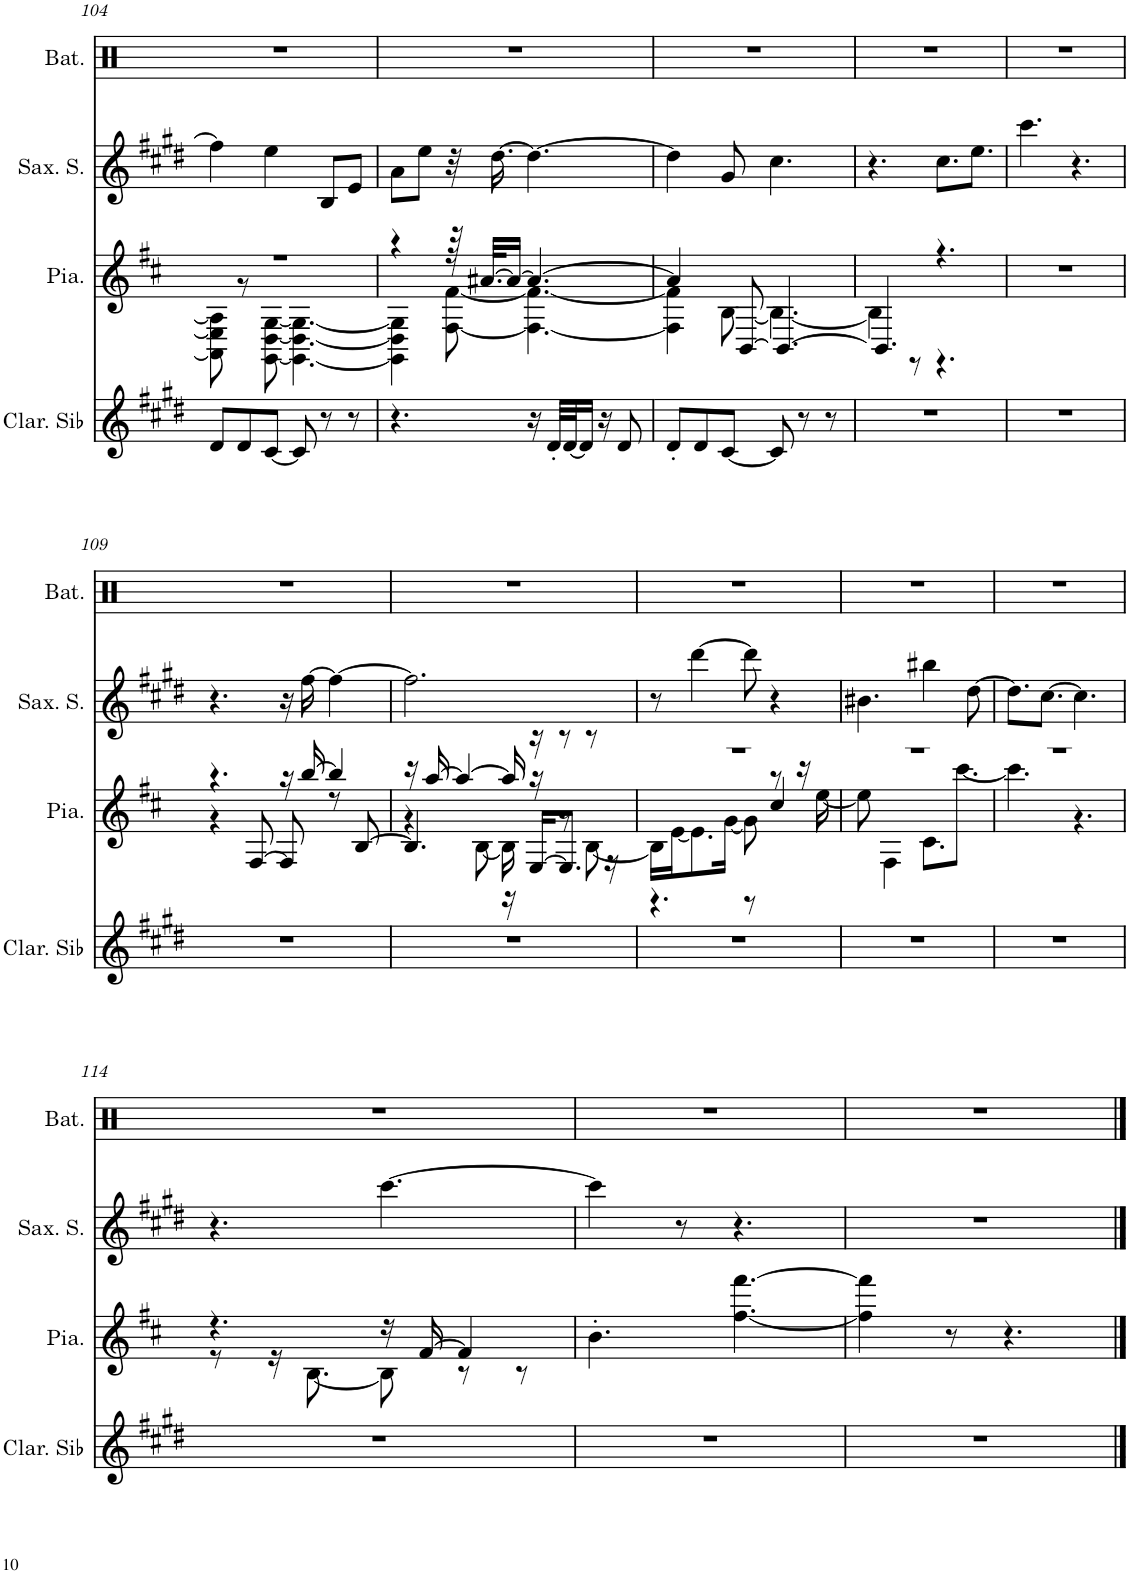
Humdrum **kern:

**kern	**kern	**kern	**kern
*part4	*part3	*part2	*part1
*staff4	*staff3	*staff2	*staff1
*I"Clarinette en Sib	*I"Piano	*I"Saxophone soprano	*I"Set de batterie
*I'Clar. Sib	*I'Pia.	*I'Sax. S.	*I'Bat.
!!LO:PB:g=z
*clefG2	*clefG2	*clefG2	*clefX
*Trd1c2	*	*Trd1c2	*
*k[f#c#g#d#]	*k[f#c#]	*k[f#c#g#d#]	*k[]
*M6/8	*M6/8	*M6/8	*M6/8
=104	=104	=104	=104
*	*^	*	*
8d#/L	2.r	8AA\] 8E\] 8A\]	4ff#\]	2.r
8d#/	.	8r	.	.
[8c#/J	.	[8GG\ [8D\ [8G\	4ee\	.
8c#/]	.	4.GG\_ 4.D\_ 4.G\_	.	.
8r	.	.	8B/L	.
8r	.	.	8e/J	.
=105	=105	=105	=105	=105
4.r	4r	4GG\] 4D\] 4G\]	8a\L	2.r
.	.	.	8ee\J	.
.	64r	[8F#\ [8f#\	32r	.
.	[32.a#X/KLL	.	.	.
.	.	.	[16.dd#\	.
.	16a#/JJ_	.	.	.
16r	4.a#/_	4.F#\_ 4.f#\_	4.dd#\_	.
32d#'/LLL	.	.	.	.
[32d#/J	.	.	.	.
16d#/JJ]	.	.	.	.
16r	.	.	.	.
8d#/	.	.	.	.
=106	=106	=106	=106	=106
8d#'/L	4a#/]	4F#\] 4f#\]	4dd#\]	2.r
8d#/	.	.	.	.
[8c#/J	[8BB/	[8B\	8g#/	.
8c#/]	4.BB/_	4.B\_	4.cc#\	.
8r	.	.	.	.
8r	.	.	.	.
=107	=107	=107	=107	=107
2.r	4.BB/]	4B\]	4.r	2.r
.	.	8r	.	.
.	4.r	4.r	8.cc#\L	.
.	.	.	8.ee\J	.
*	*v	*v	*	*
=108	=108	=108	=108
2.r	2.r	4.ccc#\	2.r
.	.	4.r	.
!!LO:LB:g=z
=109	=109	=109	=109
*	*^	*	*
2.r	4.r	4r	4.r	2.r
.	.	[8F#/	.	.
.	16r	8F#/]	16r	.
.	[16bb/	.	[16ff#\	.
.	4bb/]	8r	4ff#\_	.
.	.	[8B/	.	.
=110	=110	=110	=110	=110
*	*	*^	*	*
2.r	16r	4r	4.B/]	2.ff#\]	2.r
.	[16aa/	.	.	.	.
.	4aa/_	.	.	.	.
.	.	[8B\	.	.	.
.	16aa/]	16B\]	16r	.	.
.	16r	16r	[16E/KL	.	.
.	8r	8r	8.E/J]	.	.
.	8r	[8B\	.	.	.
.	.	.	16r	.	.
=111	=111	=111	=111	=111	=111
2.r	2.r	16B\LL]	4.r	8r	2.r
.	.	[16e\J	.	.	.
.	.	8.e\]	.	[4ddd#\	.
.	.	[16g\Jk	.	.	.
.	.	8g\]	8r	8ddd#\]	.
.	.	8r	4cc#/	4r	.
.	.	16r	.	.	.
.	.	[16ee\	.	.	.
*	*	*v	*v	*	*
=112	=112	=112	=112	=112
2.r	2.r	8ee\]	4.b#X\	2.r
.	.	4F#\	.	.
.	.	8.c#\L	4bb#X\	.
.	.	[8.ccc#\J	.	.
.	.	.	[8dd#\	.
=113	=113	=113	=113	=113
2.r	2.r	4.ccc#\]	8.dd#\L]	2.r
.	.	.	[8.cc#\J	.
.	.	4.r	4.cc#\]	.
!!LO:LB:g=z
=114	=114	=114	=114	=114
2.r	4.r	8r	4.r	2.r
.	.	16r	.	.
.	.	[8.B\	.	.
.	16r	8B\]	[4.ccc#\	.
.	[16f#/	.	.	.
.	4f#/]	8r	.	.
.	.	8r	.	.
*	*v	*v	*	*
=115	=115	=115	=115
2.r	4.b'\	4ccc#\]	2.r
.	.	8r	.
.	[4.ff#\ [4.fff#\	4.r	.
=116	=116	=116	=116
2.r	4ff#\] 4fff#\]	2.r	2.r
.	8r	.	.
.	4.r	.	.
==	==	==	==
*-	*-	*-	*-
